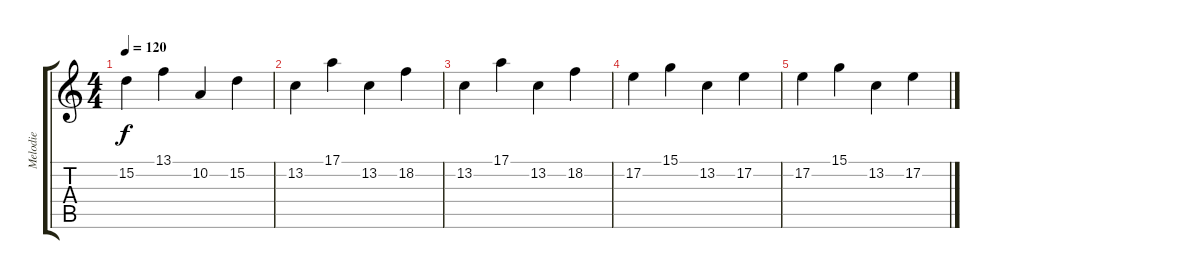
\track ("Melodie" "Melodie") {instrument vibraphone}
\staff {score tabs}
\tuning (E4 B3 G3 D3 A2 E2) {hide}
\ts (4 4)
\tempo 120
\clef g2
\ks c
15.2.4{dy f} 13.1.4 10.2.4 15.2.4 |
13.2.4 17.1.4 13.2.4 18.2.4 |
13.2.4 17.1.4 13.2.4 18.2.4 |
17.2.4 15.1.4 13.2.4 17.2.4 |
17.2.4 15.1.4 13.2.4 17.2.4
